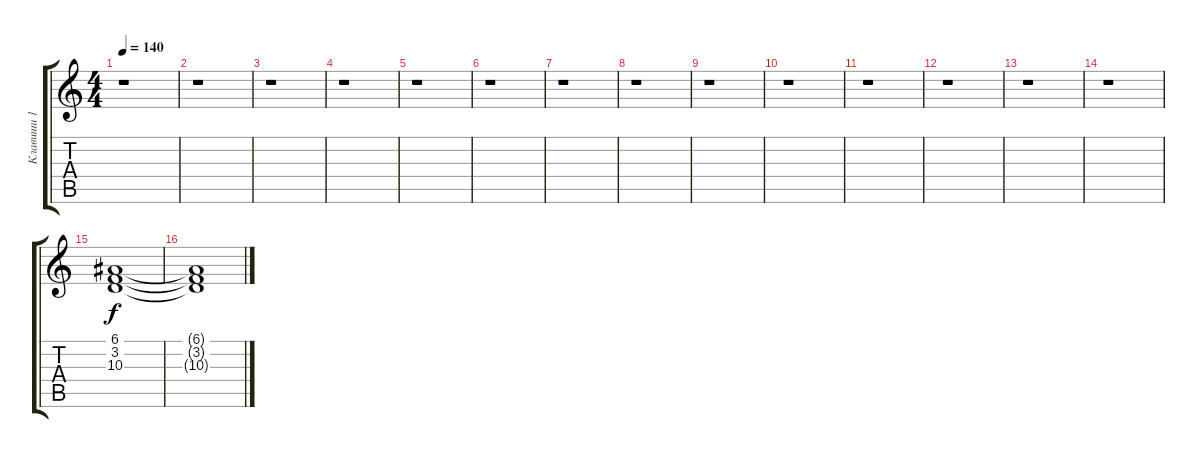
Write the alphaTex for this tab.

\track ("Клавиши 1" "Клавиши 1") {instrument choiraahs}
\staff {score tabs}
\tuning (E4 B3 G3 D3 A2 E2) {hide}
\ts (4 4)
\tempo 140
\clef g2
\ks c
r.1{dy f} |
r.1 |
r.1 |
r.1 |
r.1 |
r.1 |
r.1 |
r.1 |
r.1 |
r.1 |
r.1 |
r.1 |
r.1 |
r.1 |
(6.1 3.2 10.3).1 |
(6.1{t} 3.2{t} 10.3{t}).1
